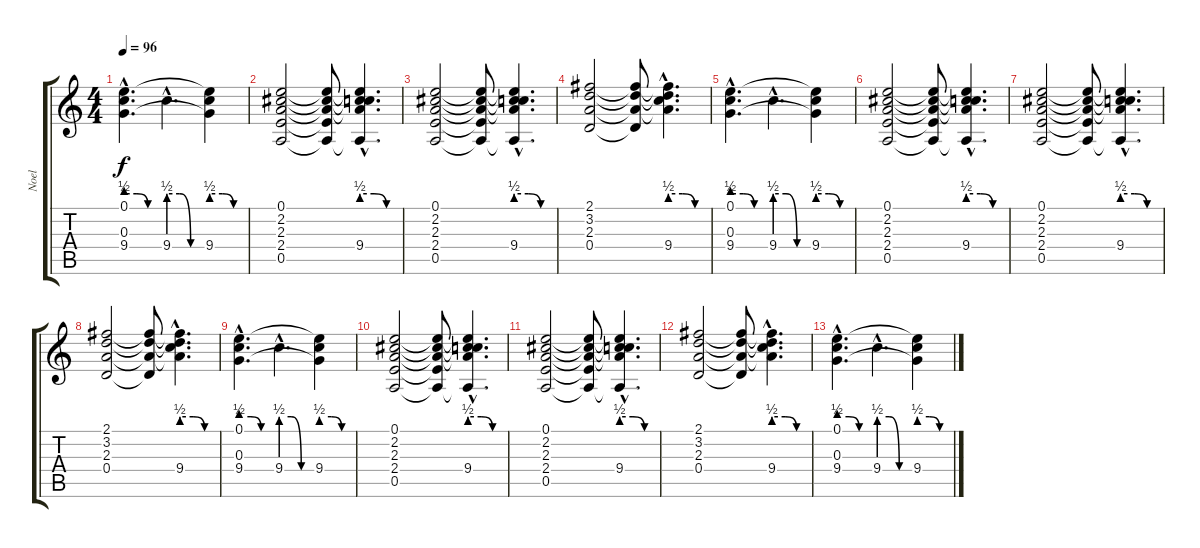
\track ("Noel" "Noel") {instrument distortionguitar}
\staff {score tabs}
\tuning (E4 B3 G3 D3 A2 E2) {hide}
\ts (4 4)
\tempo 96
\clef g2
\ks c
(0.1{hac} 0.3{hac} 9.4{be (custom 0 2 20 2 40 0 60 0) hac}).4{d dy f} 9.4{be (custom 0 2 20 2 40 0 60 0) hac}.4{d} (0.1{t} 0.3{t} 9.4{be (custom 0 2 20 2 40 0 60 0)}).4 |
(0.1 2.2 2.3 2.4 0.5).2 (0.1{t} 2.2{t} 2.3{t} 2.4{t} 0.5{t}).8 (0.1{hac t} 2.2{hac t} 2.3{hac t} 9.4{be (custom 0 2 20 2 40 0 60 0) hac} 0.5{hac t}).4{d} |
(0.1 2.2 2.3 2.4 0.5).2 (0.1{t} 2.2{t} 2.3{t} 2.4{t} 0.5{t}).8 (0.1{hac t} 2.2{hac t} 2.3{hac t} 9.4{be (custom 0 2 20 2 40 0 60 0) hac} 0.5{hac t}).4{d} |
(2.1 3.2 2.3 0.4).2 (2.1{t} 3.2{t} 2.3{t} 0.4{t}).8 (2.1{hac t} 3.2{hac t} 2.3{hac t} 9.4{be (custom 0 2 20 2 40 0 60 0) hac}).4{d} |
(0.1{hac} 0.3{hac} 9.4{be (custom 0 2 20 2 40 0 60 0) hac}).4{d} 9.4{be (custom 0 2 20 2 40 0 60 0) hac}.4{d} (0.1{t} 0.3{t} 9.4{be (custom 0 2 20 2 40 0 60 0)}).4 |
(0.1 2.2 2.3 2.4 0.5).2 (0.1{t} 2.2{t} 2.3{t} 2.4{t} 0.5{t}).8 (0.1{hac t} 2.2{hac t} 2.3{hac t} 9.4{be (custom 0 2 20 2 40 0 60 0) hac} 0.5{hac t}).4{d} |
(0.1 2.2 2.3 2.4 0.5).2{volume 7} (0.1{t} 2.2{t} 2.3{t} 2.4{t} 0.5{t}).8 (0.1{hac t} 2.2{hac t} 2.3{hac t} 9.4{be (custom 0 2 20 2 40 0 60 0) hac} 0.5{hac t}).4{d} |
(2.1 3.2 2.3 0.4).2 (2.1{t} 3.2{t} 2.3{t} 0.4{t}).8 (2.1{hac t} 3.2{hac t} 2.3{hac t} 9.4{be (custom 0 2 20 2 40 0 60 0) hac}).4{d} |
(0.1{hac} 0.3{hac} 9.4{be (custom 0 2 20 2 40 0 60 0) hac}).4{d volume 0} 9.4{be (custom 0 2 20 2 40 0 60 0) hac}.4{d} (0.1{t} 0.3{t} 9.4{be (custom 0 2 20 2 40 0 60 0)}).4 |
(0.1 2.2 2.3 2.4 0.5).2 (0.1{t} 2.2{t} 2.3{t} 2.4{t} 0.5{t}).8 (0.1{hac t} 2.2{hac t} 2.3{hac t} 9.4{be (custom 0 2 20 2 40 0 60 0) hac} 0.5{hac t}).4{d} |
(0.1 2.2 2.3 2.4 0.5).2 (0.1{t} 2.2{t} 2.3{t} 2.4{t} 0.5{t}).8 (0.1{hac t} 2.2{hac t} 2.3{hac t} 9.4{be (custom 0 2 20 2 40 0 60 0) hac} 0.5{hac t}).4{d} |
(2.1 3.2 2.3 0.4).2 (2.1{t} 3.2{t} 2.3{t} 0.4{t}).8 (2.1{hac t} 3.2{hac t} 2.3{hac t} 9.4{be (custom 0 2 20 2 40 0 60 0) hac}).4{d} |
(0.1{hac} 0.3{hac} 9.4{be (custom 0 2 20 2 40 0 60 0) hac}).4{d} 9.4{be (custom 0 2 20 2 40 0 60 0) hac}.4{d} (0.1{t} 0.3{t} 9.4{be (custom 0 2 20 2 40 0 60 0)}).4
